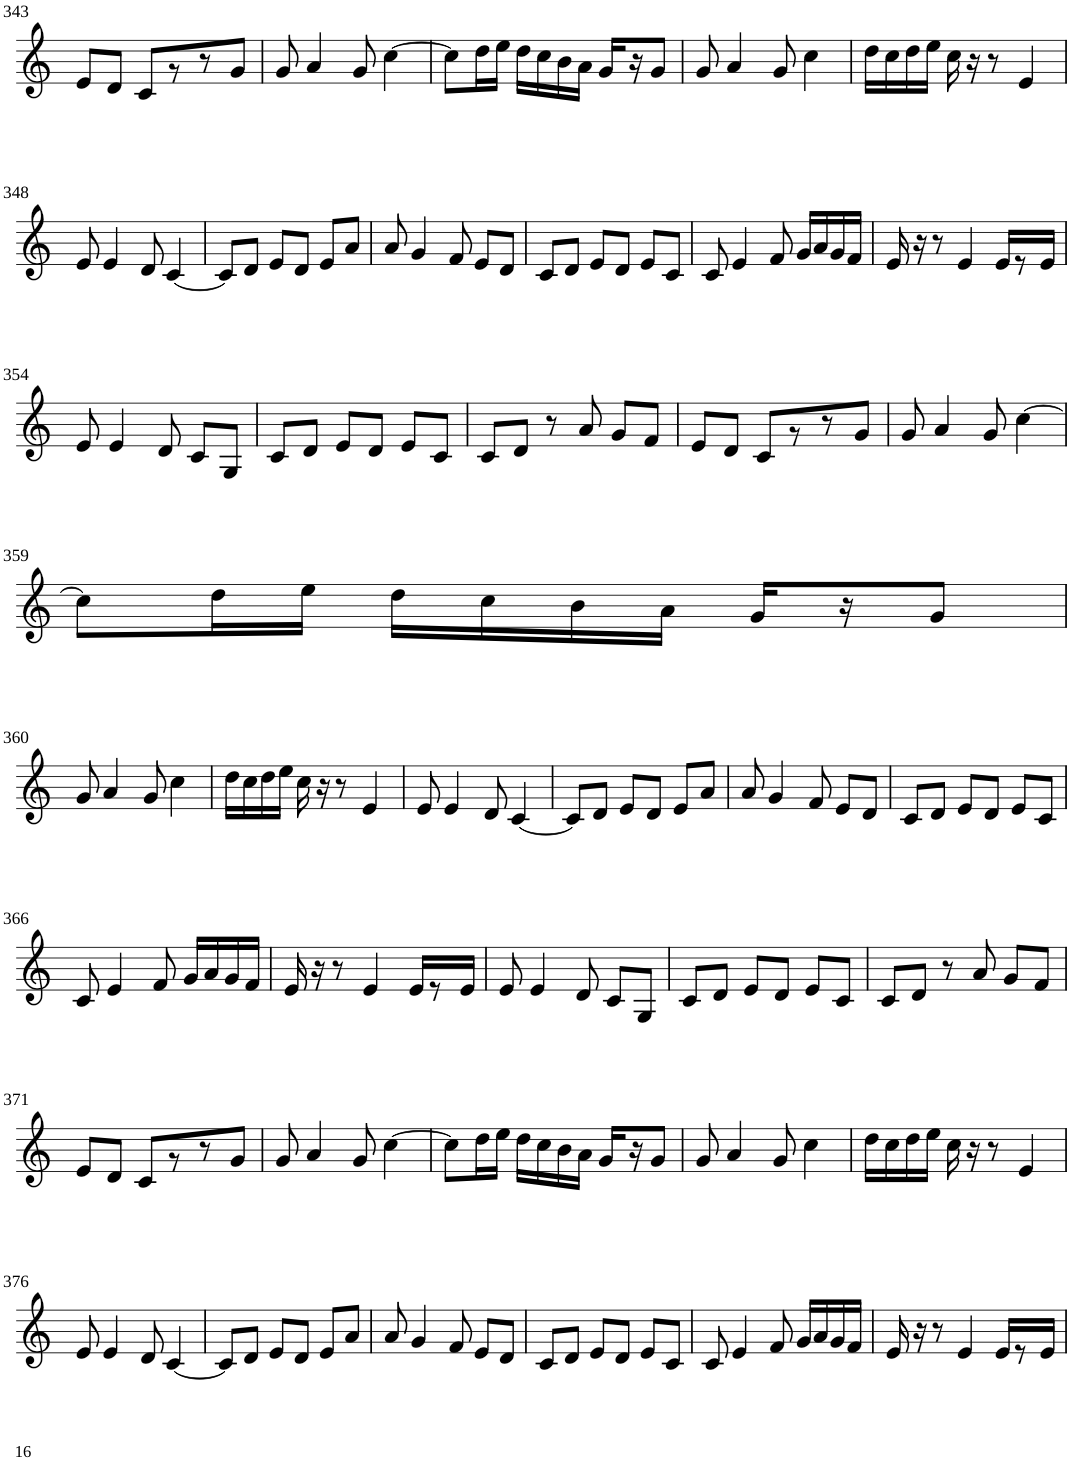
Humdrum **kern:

**kern
*part1
*staff1
*I"Violin
!!LO:PB:g=z
*clefG2
*k[]
*M3/4
=343
8e/L
8d/J
8c/L
8r
8r
8g/J
=344
8g/
4a/
8g/
[4cc\
=345
8cc\L]
16dd\L
16ee\JJ
16dd\LL
16cc\
16b\
16a\JJ
16g/LL
16r
8g/J
=346
8g/
4a/
8g/
4cc\
=347
16dd\LL
16cc\
16dd\
16ee\JJ
16cc\
16r
8r
4e/
!!LO:LB:g=z
=348
8e/
4e/
8d/
[4c/
=349
8c/L]
8d/J
8e/L
8d/J
8e/L
8a/J
=350
8a/
4g/
8f/
8e/L
8d/J
=351
8c/L
8d/J
8e/L
8d/J
8e/L
8c/J
=352
8c/
4e/
8f/
16g/LL
16a/
16g/
16f/JJ
=353
16e/
16r
8r
4e/
16e/KL
8r
16e/Jk
!!LO:LB:g=z
=354
8e/
4e/
8d/
8c/L
8G/J
=355
8c/L
8d/J
8e/L
8d/J
8e/L
8c/J
=356
8c/L
8d/J
8r
8a/
8g/L
8f/J
=357
8e/L
8d/J
8c/L
8r
8r
8g/J
=358
8g/
4a/
8g/
[4cc\
!!LO:LB:g=z
=359
8cc\L]
16dd\L
16ee\JJ
16dd\LL
16cc\
16b\
16a\JJ
16g/LL
16r
8g/J
!!LO:LB:g=z
=360
8g/
4a/
8g/
4cc\
=361
16dd\LL
16cc\
16dd\
16ee\JJ
16cc\
16r
8r
4e/
=362
8e/
4e/
8d/
[4c/
=363
8c/L]
8d/J
8e/L
8d/J
8e/L
8a/J
=364
8a/
4g/
8f/
8e/L
8d/J
=365
8c/L
8d/J
8e/L
8d/J
8e/L
8c/J
!!LO:LB:g=z
=366
8c/
4e/
8f/
16g/LL
16a/
16g/
16f/JJ
=367
16e/
16r
8r
4e/
16e/KL
8r
16e/Jk
=368
8e/
4e/
8d/
8c/L
8G/J
=369
8c/L
8d/J
8e/L
8d/J
8e/L
8c/J
=370
8c/L
8d/J
8r
8a/
8g/L
8f/J
!!LO:LB:g=z
=371
8e/L
8d/J
8c/L
8r
8r
8g/J
=372
8g/
4a/
8g/
[4cc\
=373
8cc\L]
16dd\L
16ee\JJ
16dd\LL
16cc\
16b\
16a\JJ
16g/LL
16r
8g/J
=374
8g/
4a/
8g/
4cc\
=375
16dd\LL
16cc\
16dd\
16ee\JJ
16cc\
16r
8r
4e/
!!LO:LB:g=z
=376
8e/
4e/
8d/
[4c/
=377
8c/L]
8d/J
8e/L
8d/J
8e/L
8a/J
=378
8a/
4g/
8f/
8e/L
8d/J
=379
8c/L
8d/J
8e/L
8d/J
8e/L
8c/J
=380
8c/
4e/
8f/
16g/LL
16a/
16g/
16f/JJ
=381
16e/
16r
8r
4e/
16e/KL
8r
16e/Jk
=
*-
